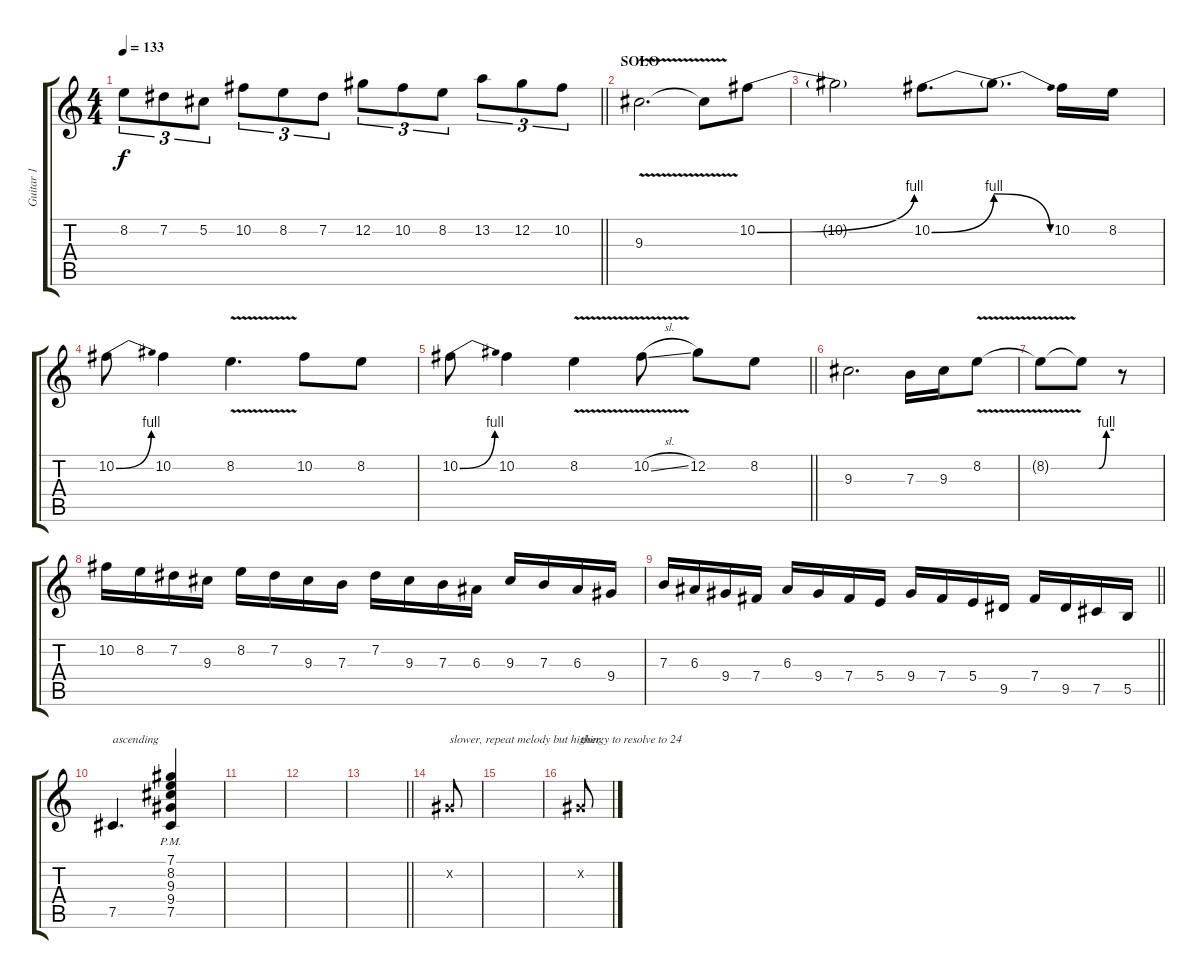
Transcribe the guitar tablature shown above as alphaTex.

\track ("Guitar 1" "Guitar 1") {instrument distortionguitar}
\staff {score tabs}
\tuning (Db4 Ab3 E3 B2 Gb2 B1) {hide}
\ts (4 4)
\tempo 133
\clef g2
\barLineRight lightlight
\ks c
8.2.8{tu (3 2) dy f} 7.2.8{tu (3 2)} 5.2.8{tu (3 2)} 10.2.8{tu (3 2)} 8.2.8{tu (3 2)} 7.2.8{tu (3 2)} 12.2.8{tu (3 2)} 10.2.8{tu (3 2)} 8.2.8{tu (3 2)} 13.2.8{tu (3 2)} 12.2.8{tu (3 2)} 10.2.8{tu (3 2)} |
\section ("" "SOLO")
9.3{v}.2{d} 9.3{t}.8 10.2{be (bend 0 0 60 4)}.8 |
10.2{t}.2 10.2{be (bend 0 0 60 4)}.8{d} 10.2{be (release 0 4 60 0) t}.8{d} 10.2.16 8.2.16 |
10.2{be (bend 0 0 60 4)}.8 10.2.4 8.2{v}.4{d} 10.2.8 8.2.8 |
\barLineRight lightlight
10.2{be (bend 0 0 60 4)}.8 10.2.4 8.2{v}.4 10.2{v sl}.8 12.2.8 8.2.8 |
9.3.2{d} 7.3.16 9.3.16 8.2{v}.8 |
8.2{t}.8 8.2{be (custom 0 0 30 0 45 4 60 4) t}.8 r.8 |
10.2.16 8.2.16 7.2.16 9.3.16 8.2.16 7.2.16 9.3.16 7.3.16 7.2.16 9.3.16 7.3.16 6.3.16 9.3.16 7.3.16 6.3.16 9.4.16 |
\barLineRight lightlight
7.3.16 6.3.16 9.4.16 7.4.16 6.3.16 9.4.16 7.4.16 5.4.16 9.4.16 7.4.16 5.4.16 9.5.16 7.4.16 9.5.16 7.5.16 5.5.16 |
7.5.4{d txt "ascending"} (7.1{pm} 8.2{pm} 9.3{pm} 9.4{pm} 7.5{pm}).4 |
|
|
\barLineRight lightlight
|
0.2{x}.8{txt "slower, repeat melody but higher"} |
|
0.2{x}.8{txt "thingy to resolve to 24"}
